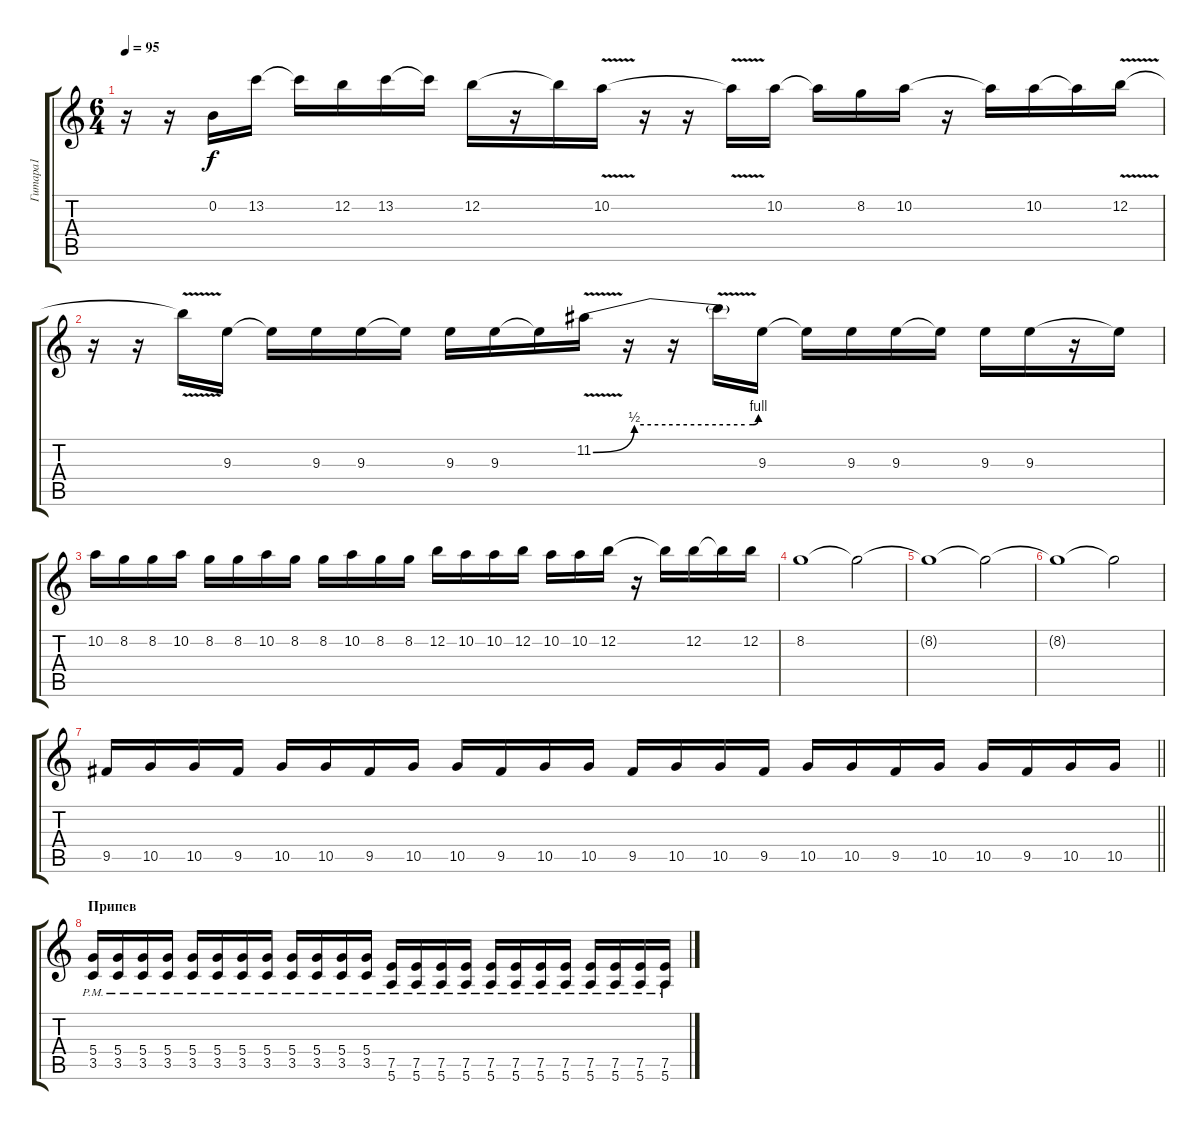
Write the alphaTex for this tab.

\track ("Гитара1" "Гитара1") {instrument distortionguitar}
\staff {score tabs}
\tuning (E4 B3 G3 D3 A2 E2) {hide}
\ts (6 4)
\tempo 95
\clef g2
\ks c
r.16{dy f} r.16 0.2.16 13.2.16 13.2{t}.16 12.2.16 13.2.16 13.2{t}.16 12.2.16 r.16 12.2{t}.16 10.2{v}.16 r.16 r.16 10.2{t}.16 10.2.16 10.2{t}.16 8.2.16 10.2.16 r.16 10.2{t}.16 10.2.16 10.2{t}.16 12.2{v}.16 |
r.16 r.16 12.2{t}.16 9.3.16 9.3{t}.16 9.3.16 9.3.16 9.3{t}.16 9.3.16 9.3.16 9.3{t}.16 11.2{be (custom 0 0 15 2 55 2 58 2 60 4) v}.16 r.16 r.16 11.2{t}.16 9.3.16 9.3{t}.16 9.3.16 9.3.16 9.3{t}.16 9.3.16 9.3.16 r.16 9.3{t}.16 |
10.2.16 8.2.16 8.2.16 10.2.16 8.2.16 8.2.16 10.2.16 8.2.16 8.2.16 10.2.16 8.2.16 8.2.16 12.2.16 10.2.16 10.2.16 12.2.16 10.2.16 10.2.16 12.2.16 r.16 12.2{t}.16 12.2.16 12.2{t}.16 12.2.16 |
8.2.1 8.2{t}.2 |
8.2{t}.1 8.2{t}.2 |
8.2{t}.1 8.2{t}.2 |
\barLineRight lightlight
9.5.16 10.5.16 10.5.16 9.5.16 10.5.16 10.5.16 9.5.16 10.5.16 10.5.16 9.5.16 10.5.16 10.5.16 9.5.16 10.5.16 10.5.16 9.5.16 10.5.16 10.5.16 9.5.16 10.5.16 10.5.16 9.5.16 10.5.16 10.5.16 |
\section ("" "Припев")
(5.4{pm} 3.5{pm}).16 (5.4{pm} 3.5{pm}).16 (5.4{pm} 3.5{pm}).16 (5.4{pm} 3.5{pm}).16 (5.4{pm} 3.5{pm}).16 (5.4{pm} 3.5{pm}).16 (5.4{pm} 3.5{pm}).16 (5.4{pm} 3.5{pm}).16 (5.4{pm} 3.5{pm}).16 (5.4{pm} 3.5{pm}).16 (5.4{pm} 3.5{pm}).16 (5.4{pm} 3.5{pm}).16 (7.5{pm} 5.6{pm}).16 (7.5{pm} 5.6{pm}).16 (7.5{pm} 5.6{pm}).16 (7.5{pm} 5.6{pm}).16 (7.5{pm} 5.6{pm}).16 (7.5{pm} 5.6{pm}).16 (7.5{pm} 5.6{pm}).16 (7.5{pm} 5.6{pm}).16 (7.5{pm} 5.6{pm}).16 (7.5{pm} 5.6{pm}).16 (7.5{pm} 5.6{pm}).16 (7.5{pm} 5.6{pm}).16
